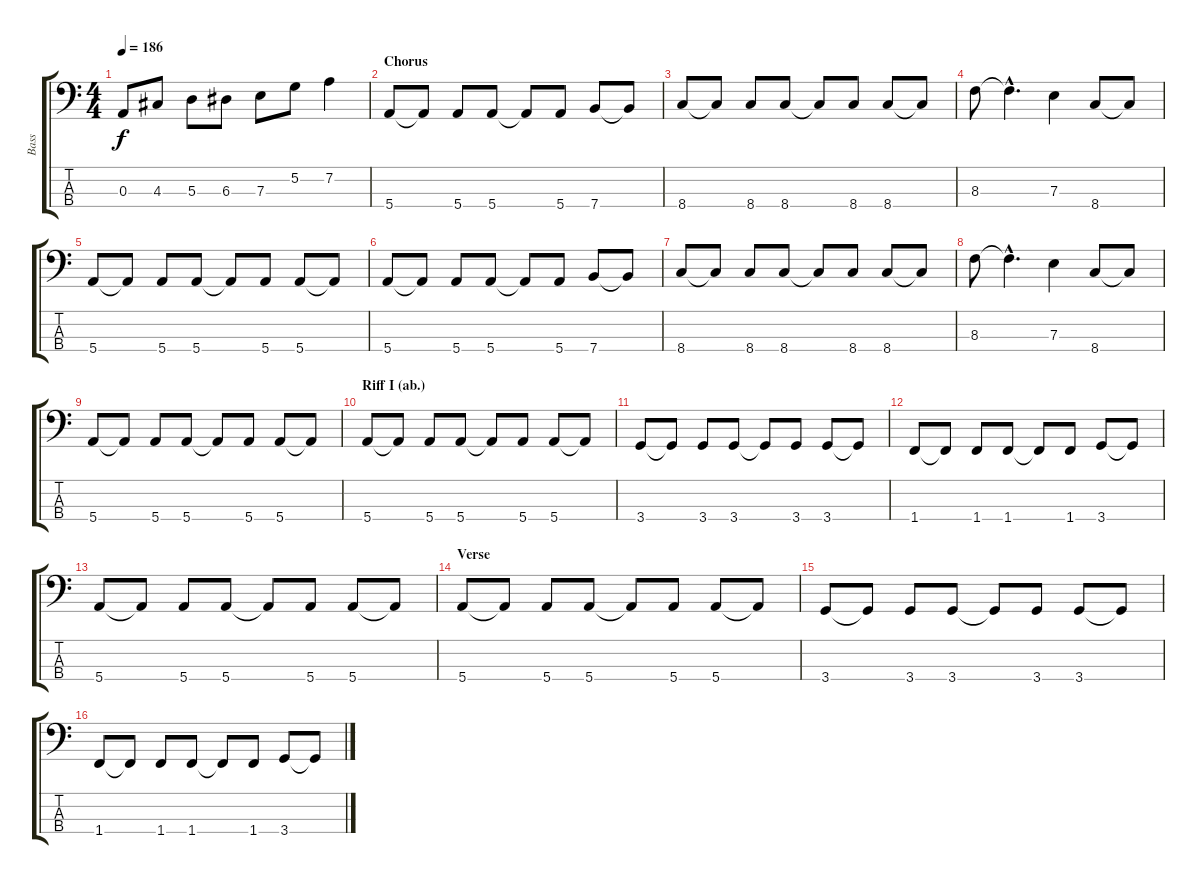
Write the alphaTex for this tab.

\track ("Bass" "Bass") {instrument electricbassfinger}
\staff {score tabs}
\tuning (G2 D2 A1 E1) {hide}
\ts (4 4)
\tempo 186
\clef f4
\ks c
0.3.8{dy f} 4.3.8 5.3.8 6.3.8 7.3.8 5.2.8 7.2.4 |
\section ("" "Chorus")
5.4.8 5.4{t}.8 5.4.8 5.4.8 5.4{t}.8 5.4.8 7.4.8 7.4{t}.8 |
8.4.8 8.4{t}.8 8.4.8 8.4.8 8.4{t}.8 8.4.8 8.4.8 8.4{t}.8 |
8.3.8 8.3{hac t}.4{d} 7.3.4 8.4.8 8.4{t}.8 |
5.4.8 5.4{t}.8 5.4.8 5.4.8 5.4{t}.8 5.4.8 5.4.8 5.4{t}.8 |
5.4.8 5.4{t}.8 5.4.8 5.4.8 5.4{t}.8 5.4.8 7.4.8 7.4{t}.8 |
8.4.8 8.4{t}.8 8.4.8 8.4.8 8.4{t}.8 8.4.8 8.4.8 8.4{t}.8 |
8.3.8 8.3{hac t}.4{d} 7.3.4 8.4.8 8.4{t}.8 |
5.4.8 5.4{t}.8 5.4.8 5.4.8 5.4{t}.8 5.4.8 5.4.8 5.4{t}.8 |
\section ("" "Riff I (ab.)")
5.4.8 5.4{t}.8 5.4.8 5.4.8 5.4{t}.8 5.4.8 5.4.8 5.4{t}.8 |
3.4.8 3.4{t}.8 3.4.8 3.4.8 3.4{t}.8 3.4.8 3.4.8 3.4{t}.8 |
1.4.8 1.4{t}.8 1.4.8 1.4.8 1.4{t}.8 1.4.8 3.4.8 3.4{t}.8 |
5.4.8 5.4{t}.8 5.4.8 5.4.8 5.4{t}.8 5.4.8 5.4.8 5.4{t}.8 |
\section ("" "Verse")
5.4.8 5.4{t}.8 5.4.8 5.4.8 5.4{t}.8 5.4.8 5.4.8 5.4{t}.8 |
3.4.8 3.4{t}.8 3.4.8 3.4.8 3.4{t}.8 3.4.8 3.4.8 3.4{t}.8 |
1.4.8 1.4{t}.8 1.4.8 1.4.8 1.4{t}.8 1.4.8 3.4.8 3.4{t}.8
